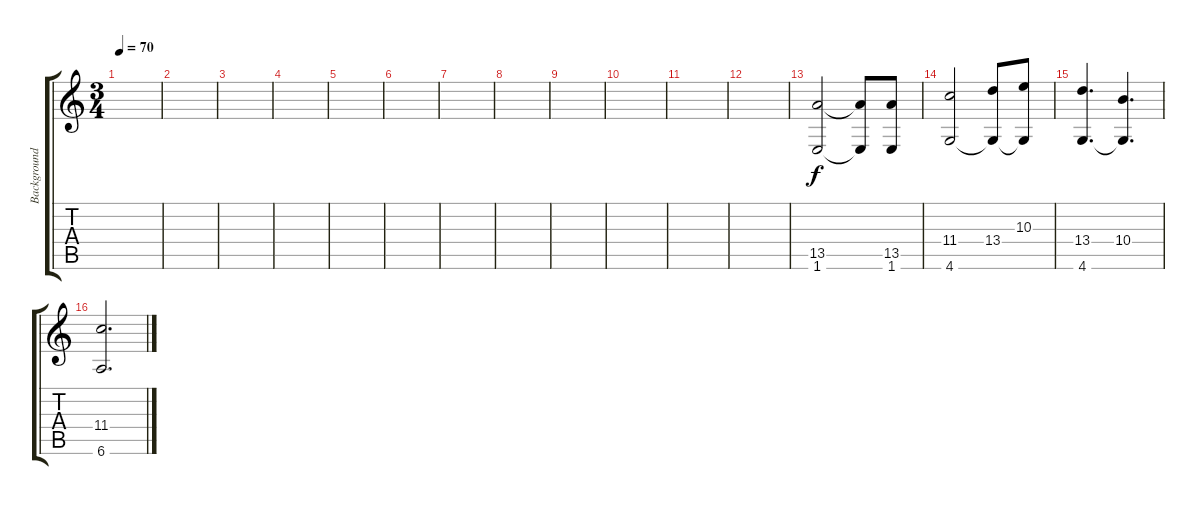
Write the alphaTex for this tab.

\track ("Background" "Background") {instrument sopranosax}
\staff {score tabs}
\tuning (Eb5 Bb4 Gb4 Db4 Ab3 Eb3) {hide}
\ts (3 4)
\tempo 70
\clef g2
\ks c
|
|
|
|
|
|
|
|
|
|
|
|
(13.5 1.6).2 (13.5{t} 1.6{t}).8 (13.5 1.6).8 |
(11.4 4.6).2 (13.4 4.6{t}).8 (10.3 4.6{t}).8 |
(13.4 4.6).4{d} (10.4 4.6{t}).4{d} |
(11.4 6.6).2{d}
